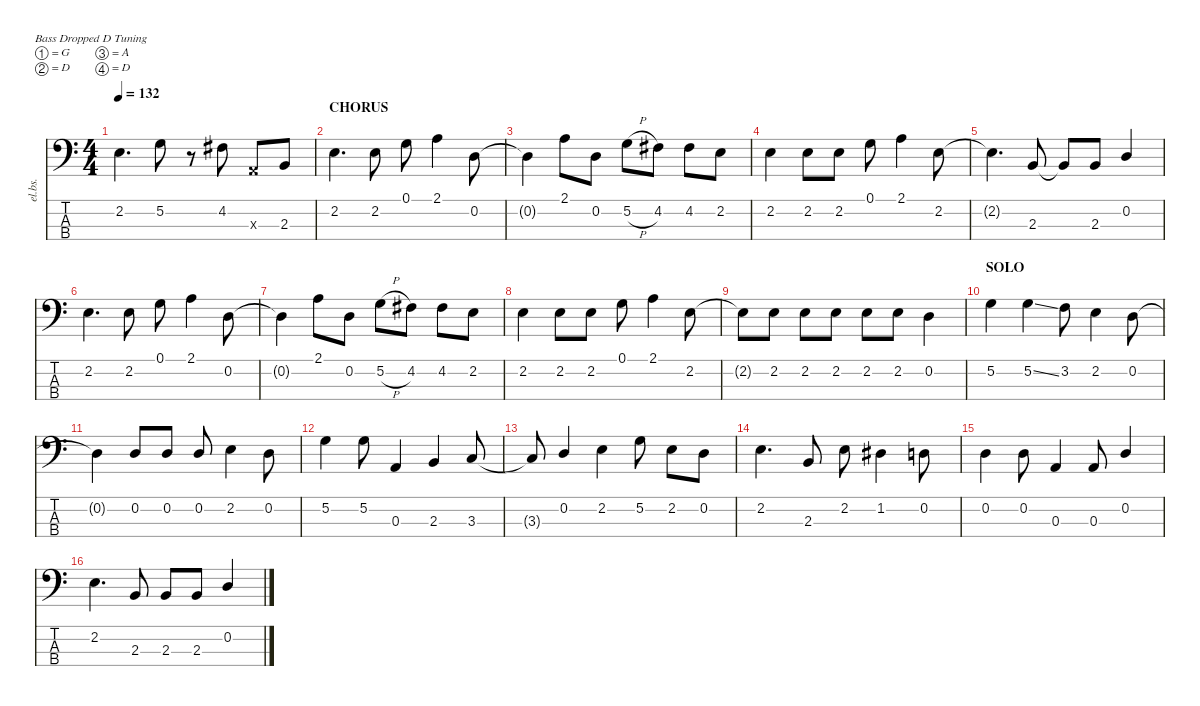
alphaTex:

\defaultSystemsLayout 4
\hideDynamics
\bracketExtendMode nobrackets
\otherSystemsTrackNameOrientation horizontal
\track ("Bass" "el.bs.") {instrument electricbassfinger}
\staff {score tabs}
\tuning (G2 D2 A1 D1)
\ts (4 4)
\tempo 132
\clef f4
\ks c
2.2.4{d dy f beam Down} 5.2.8{beam Down} r.8{beam Down} 4.2{acc #}.8{beam Down} 0.3{x}.8{dy ff beam Up} 2.3.8{dy f beam Up} |
\section ("" "CHORUS")
2.2.4{d beam Down} 2.2.8{beam Down} 0.1.8{beam Down} 2.1.4{beam Down} 0.2.8{beam Down} |
0.2{t}.4{beam Down} 2.1.8{beam Down} 0.2.8{beam Down} 5.2{h}.8{beam Down} 4.2{acc #}.8{beam Down} 4.2{acc #}.8{beam Down} 2.2.8{beam Down} |
2.2.4{beam Down} 2.2.8{beam Down} 2.2.8{beam Down} 0.1.8{beam Down} 2.1.4{beam Down} 2.2.8{beam Down} |
2.2{t}.4{d beam Down} 2.3.8{beam Up} 2.3{t}.8{beam Up} 2.3.8{beam Up} 0.2.4{beam Up} |
2.2.4{d beam Down} 2.2.8{beam Down} 0.1.8{beam Down} 2.1.4{beam Down} 0.2.8{beam Down} |
0.2{t}.4{beam Down} 2.1.8{beam Down} 0.2.8{beam Down} 5.2{h}.8{beam Down} 4.2{acc #}.8{beam Down} 4.2{acc #}.8{beam Down} 2.2.8{beam Down} |
2.2.4{beam Down} 2.2.8{beam Down} 2.2.8{beam Down} 0.1.8{beam Down} 2.1.4{beam Down} 2.2.8{beam Down} |
2.2{t}.8{beam Down} 2.2.8{beam Down} 2.2.8{beam Down} 2.2.8{beam Down} 2.2.8{beam Down} 2.2.8{beam Down} 0.2.4{beam Down} |
\section ("" "SOLO ")
5.2.4{beam Down} 5.2{ss}.4{beam Down} 3.2.8{beam Down} 2.2.4{beam Down} 0.2.8{beam Down} |
0.2{t}.4{beam Down} 0.2.8{beam Up} 0.2.8{beam Up} 0.2.8{beam Up} 2.2.4{beam Down} 0.2.8{beam Down} |
5.2.4{beam Down} 5.2.8{beam Down} 0.3.4{beam Up} 2.3.4{beam Up} 3.3.8{beam Up} |
3.3{t}.8{beam Up} 0.2.4{beam Up} 2.2.4{beam Down} 5.2.8{beam Down} 2.2.8{beam Down} 0.2.8{beam Down} |
2.2.4{d beam Down} 2.3.8{beam Up} 2.2.8{beam Down} 1.2{acc #}.4{beam Down} 0.2.8{beam Down} |
0.2.4{beam Down} 0.2.8{beam Down} 0.3.4{beam Up} 0.3.8{beam Up} 0.2.4{beam Up} |
2.2.4{d beam Down} 2.3.8{beam Up} 2.3.8{beam Up} 2.3.8{beam Up} 0.2.4{beam Up}
